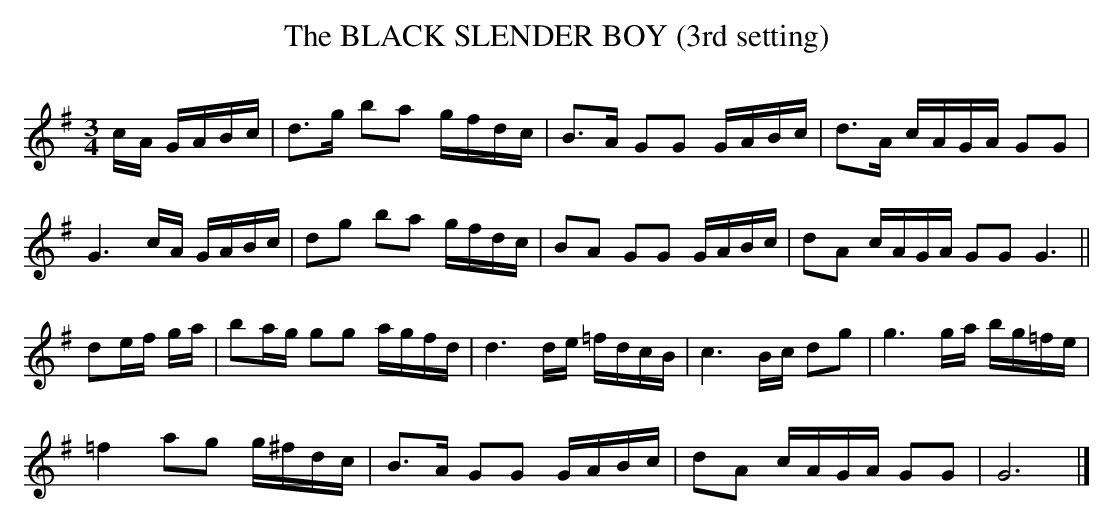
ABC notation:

X:1
T:BLACK SLENDER BOY (3rd setting), The
Y:"tenderly"
Q:80
M:3/4
L:1/8
K:G
c/A/ G/A/B/c/|d>g ba g/f/d/c/|B>A GG G/A/B/c/|d>A c/A/G/A/ GG|
G3c/A/ G/A/B/c/|dg ba g/f/d/c/|BA GG G/A/B/c/|dA c/A/G/A/ GG G3||
de/f/ g/a/|ba/g/ gg a/g/f/d/|d3d/e/ =f/d/c/B/|c3B/c/ dg|g3g/a/ b/g/=f/e/|
=f2ag g/^f/d/c/|B>A GG G/A/B/c/|dA c/A/G/A/ GG|G6|]
